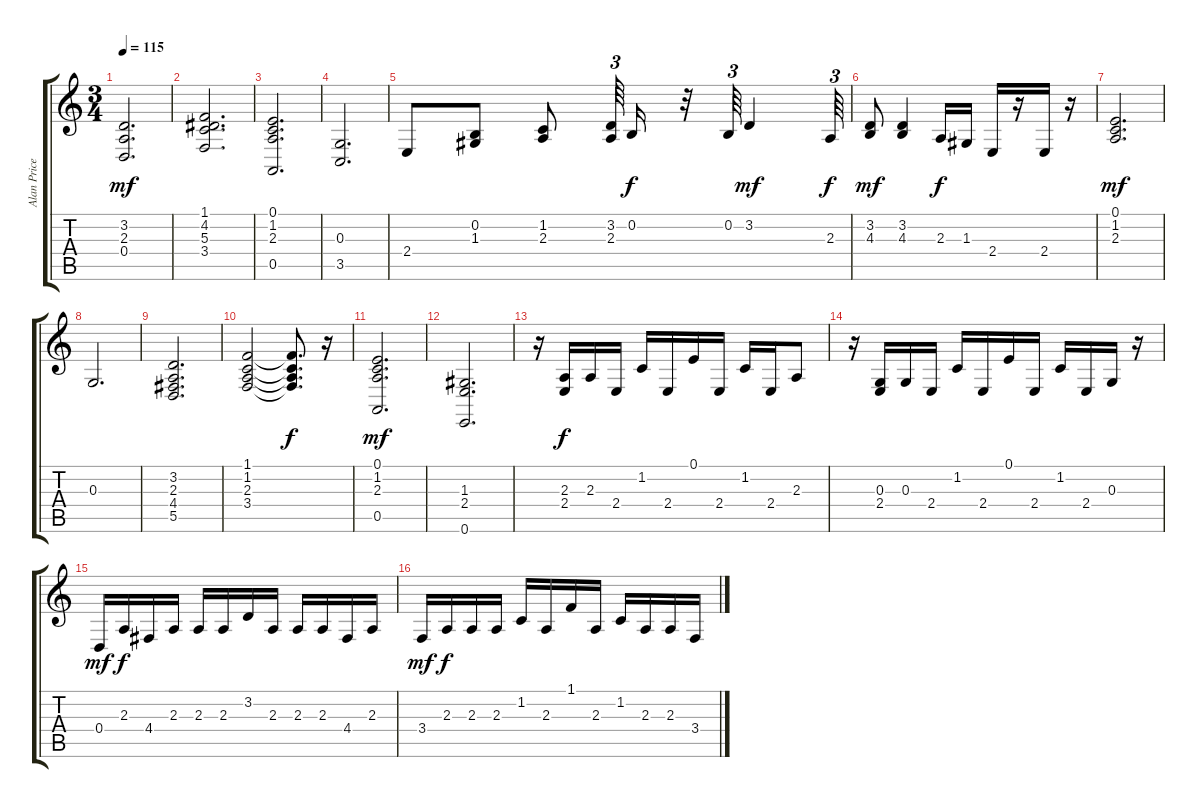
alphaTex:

\track ("Alan Price " "Alan Price") {instrument drawbarorgan}
\staff {score tabs}
\tuning (E4 B3 G3 D3 A2 E2) {hide}
\ts (3 4)
\tempo 115
\clef g2
\ks c
(3.2 2.3 0.4).2{d dy mf} |
(1.1 4.2 5.3 3.4).2{d} |
(0.1 1.2 2.3 0.5).2{d} |
(0.3 3.5).2{d} |
2.4.8 (0.2 1.3).8 (1.2 2.3).8 (3.2 2.3).64{tu (3 2) beam splitsecondary} 0.2.16{dy f} r.32 0.2.64{tu (3 2)} 3.2.4{dy mf} 2.3.64{tu (3 2) dy f} |
(3.2 4.3).8{dy mf} (3.2 4.3).4 2.3.16{dy f} 1.3.16 2.4.16 r.16 2.4.16 r.16 |
(0.1 1.2 2.3).2{d dy mf} |
0.3.2{d} |
(3.2 2.3 4.4 5.5).2{d} |
(1.1 1.2 2.3 3.4).2 (1.1{t} 1.2{t} 2.3{t} 3.4{t}).8{d dy f} r.16 |
(0.1 1.2 2.3 0.5).2{d dy mf} |
(1.3 2.4 0.6).2{d} |
r.16 (2.3 2.4).16{dy f} 2.3.16 2.4.16 1.2.16 2.4.16 0.1.16 2.4.16 1.2.16 2.4.16 2.3.8 |
r.16 (0.3 2.4).16 0.3.16 2.4.16 1.2.16 2.4.16 0.1.16 2.4.16 1.2.16 2.4.16 0.3.16 r.16 |
0.4.16{dy mf} 2.3.16{dy f} 4.4.16 2.3.16 2.3.16 2.3.16 3.2.16 2.3.16 2.3.16 2.3.16 4.4.16 2.3.16 |
3.4.16{dy mf} 2.3.16{dy f} 2.3.16 2.3.16 1.2.16 2.3.16 1.1.16 2.3.16 1.2.16 2.3.16 2.3.16 3.4.16
